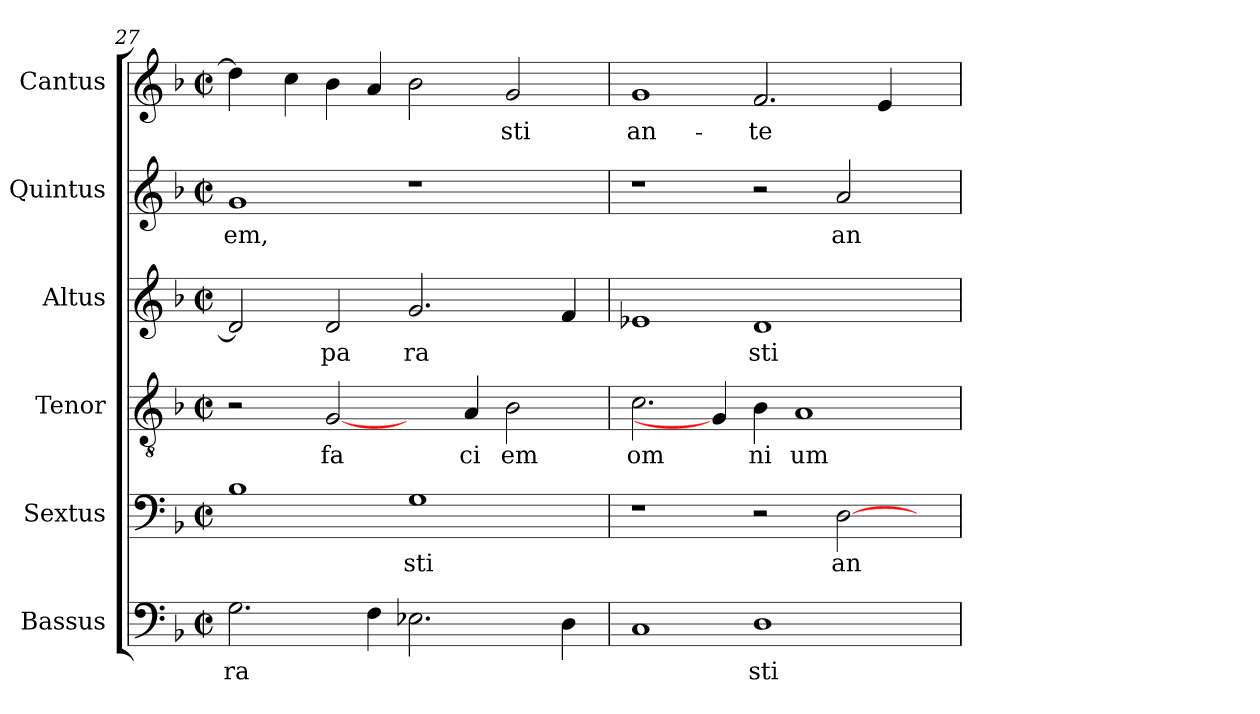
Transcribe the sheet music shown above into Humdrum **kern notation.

**kern	**text	**kern	**text	**kern	**text	**kern	**text	**kern	**text	**kern	**text
*part6	*part6	*part5	*part5	*part4	*part4	*part3	*part3	*part2	*part2	*part1	*part1
*staff6	*staff6	*staff5	*staff5	*staff4	*staff4	*staff3	*staff3	*staff2	*staff2	*staff1	*staff1
*I"Bassus	*	*I"Sextus	*	*I"Tenor	*	*I"Altus	*	*I"Quintus	*	*I"Cantus	*
!!LO:LB:g=z
*clefF4	*	*clefF4	*	*clefGv2	*	*clefG2	*	*clefG2	*	*clefG2	*
*k[b-]	*	*k[b-]	*	*k[b-]	*	*k[b-]	*	*k[b-]	*	*k[b-]	*
*F:	*	*F:	*	*F:	*	*F:	*	*F:	*	*F:	*
*M2/2	*	*M2/2	*	*M2/2	*	*M2/2	*	*M2/2	*	*M2/2	*
*met(c|)	*	*met(c|)	*	*met(c|)	*	*met(c|)	*	*met(c|)	*	*met(c|)	*
=27	=27	=27	=27	=27	=27	=27	=27	=27	=27	=27	=27
!	!LO:LY:b:cj	!	!	!	!	!	!	!	!LO:LY:b:cj	!	!
*	*	*^	*	*	*	*	*	*^	*	*	*
2.G\	ra	1B-	32ryy	.	2r	.	2d/]	.	1g	8...ryy	-em,	4dd\]	.
.	.	.	1ryy	.	.	.	.	.	.	.	.	.	.
.	.	.	.	.	.	.	.	.	.	1ryy	.	.	.
.	.	.	.	.	.	.	.	.	.	.	.	4cc\	.
!	!	!	!	!	!	!LO:LY:b:cj	!	!LO:LY:b:cj	!	!	!	!	!
.	.	.	.	.	[2G/	fa	2d/	pa	.	.	.	4b-\	.
4F\	.	.	.	.	.	.	.	.	.	.	.	4a/	.
!	!	!	!	!LO:LY:b:cj	!	!	!	!LO:LY:b:cj	!	!	!	!	!
2.E-X\	.	1G	.	sti	4ryy	.	2.g/	ra	1r	.	.	2b-\	.
.	.	.	2ryy	.	.	.	.	.	.	.	.	.	.
.	.	.	.	.	.	.	.	.	.	2ryy	.	.	.
!	!	!	!	!	!	!LO:LY:b:cj	!	!	!	!	!	!	!
.	.	.	.	.	4A/	ci	.	.	.	.	.	.	.
!	!	!	!	!	!	!LO:LY:b:cj	!	!	!	!	!	!	!LO:LY:b:cj
.	.	.	.	.	2B-\	em	.	.	.	.	.	2g/	-sti
.	.	.	4...ryy	.	.	.	.	.	.	.	.	.	.
.	.	.	.	.	.	.	.	.	.	4ryy	.	.	.
4D\	.	.	.	.	.	.	4f/	.	.	.	.	.	.
.	.	.	.	.	.	.	.	.	.	64ryy	.	.	.
=28	=28	=28	=28	=28	=28	=28	=28	=28	=28	=28	=28	=28	=28
!	!	!	!	!	!	!LO:LY:b:cj	!	!	!	!	!	!	!LO:LY:b:cj
*	*	*v	*v	*	*	*	*	*	*v	*v	*	*	*
1C	.	1r	.	2.c\	om	1e-X	.	1r	.	1g	an-
.	.	.	.	4G/]	.	.	.	.	.	.	.
!	!LO:LY:b:cj	!	!	!	!LO:LY:b:cj	!	!LO:LY:b:cj	!	!	!	!LO:LY:b:cj
1D	sti	2r	.	4B-\	ni	1d	sti	2r	.	2.f/	-te
!	!	!	!	!	!LO:LY:b:cj	!	!	!	!	!	!
.	.	.	.	1A	um	.	.	.	.	.	.
!	!	!	!LO:LY:b:cj	!	!	!	!	!	!LO:LY:b:cj	!	!
.	.	[>2D\	an	.	.	.	.	2a/	an	.	.
.	.	.	.	.	.	.	.	.	.	4e/	.
4ryy	.	4ryy	.	.	.	4ryy	.	4ryy	.	4ryy	.
=	=	=	=	=	=	=	=	=	=	=	=
*-	*-	*-	*-	*-	*-	*-	*-	*-	*-	*-	*-
